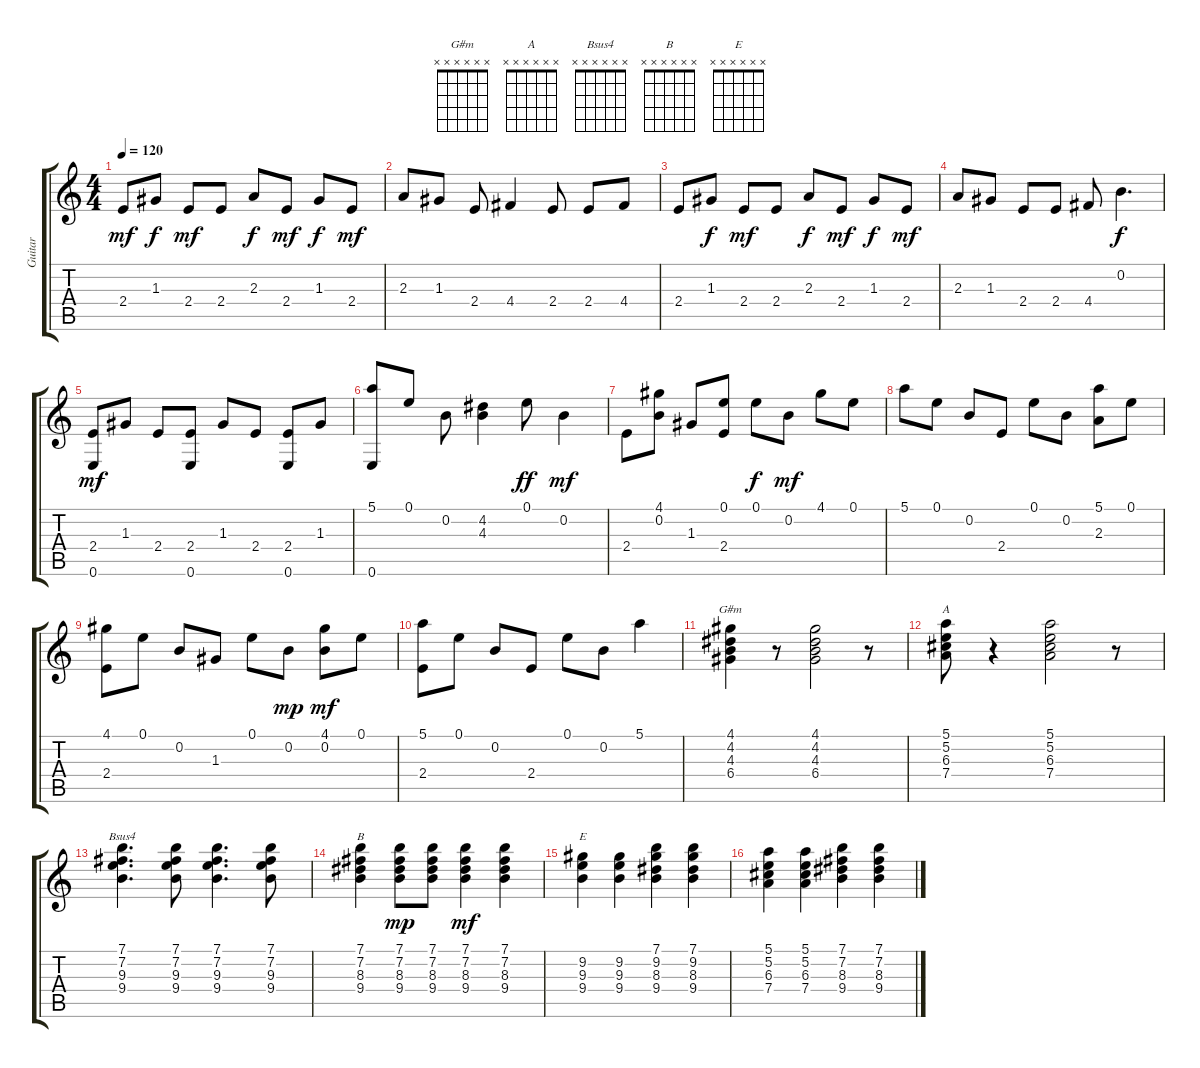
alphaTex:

\track ("Guitar" "Guitar") {instrument acousticguitarsteel}
\staff {score tabs}
\tuning (E4 B3 G3 D3 A2 E2) {hide}
\chord ("G#m" x x x x x x)
\chord ("A" x x x x x x)
\chord ("Bsus4" x x x x x x)
\chord ("B" x x x x x x)
\chord ("E" x x x x x x)
\ts (4 4)
\tempo 120
\clef g2
\ks c
2.4.8{dy mf instrument acousticguitarsteel} 1.3.8{dy f} 2.4.8{dy mf} 2.4.8 2.3.8{dy f} 2.4.8{dy mf} 1.3.8{dy f} 2.4.8{dy mf} |
2.3.8 1.3.8 2.4.8 4.4.4 2.4.8 2.4.8 4.4.8 |
2.4.8 1.3.8{dy f} 2.4.8{dy mf} 2.4.8 2.3.8{dy f} 2.4.8{dy mf} 1.3.8{dy f} 2.4.8{dy mf} |
2.3.8 1.3.8 2.4.8 2.4.8 4.4.8 0.2.4{d dy f} |
(2.4 0.6).8{dy mf} 1.3.8 2.4.8 (2.4 0.6).8 1.3.8 2.4.8 (2.4 0.6).8 1.3.8 |
(5.1 0.6).8 0.1.8 0.2.8 (4.2 4.3).4 0.1.8{dy ff} 0.2.4{dy mf} |
2.4.8 (4.1 0.2).8 1.3.8 (0.1 2.4).8 0.1.8{dy f} 0.2.8{dy mf} 4.1.8 0.1.8 |
5.1.8 0.1.8 0.2.8 2.4.8 0.1.8 0.2.8 (5.1 2.3).8 0.1.8 |
(4.1 2.4).8 0.1.8 0.2.8 1.3.8 0.1.8 0.2.8{dy mp} (4.1 0.2).8{dy mf} 0.1.8 |
(5.1 2.4).8 0.1.8 0.2.8 2.4.8 0.1.8 0.2.8 5.1.4 |
(4.1 4.2 4.3 6.4).4{ch "G#m"} r.8 (4.1 4.2 4.3 6.4).2 r.8 |
(5.1 5.2 6.3 7.4).8{ch "A"} r.4 (5.1 5.2 6.3 7.4).2 r.8 |
(7.1 7.2 9.3 9.4).4{d ch "Bsus4"} (7.1 7.2 9.3 9.4).8 (7.1 7.2 9.3 9.4).4{d} (7.1 7.2 9.3 9.4).8 |
(7.1 7.2 8.3 9.4).4{ch "B"} (7.1 7.2 8.3 9.4).8{dy mp} (7.1 7.2 8.3 9.4).8 (7.1 7.2 8.3 9.4).4{dy mf} (7.1 7.2 8.3 9.4).4 |
(9.2 9.3 9.4).4{ch "E"} (9.2 9.3 9.4).4 (7.1 9.2 8.3 9.4).4 (7.1 9.2 8.3 9.4).4 |
(5.1 5.2 6.3 7.4).4 (5.1 5.2 6.3 7.4).4 (7.1 7.2 8.3 9.4).4 (7.1 7.2 8.3 9.4).4
